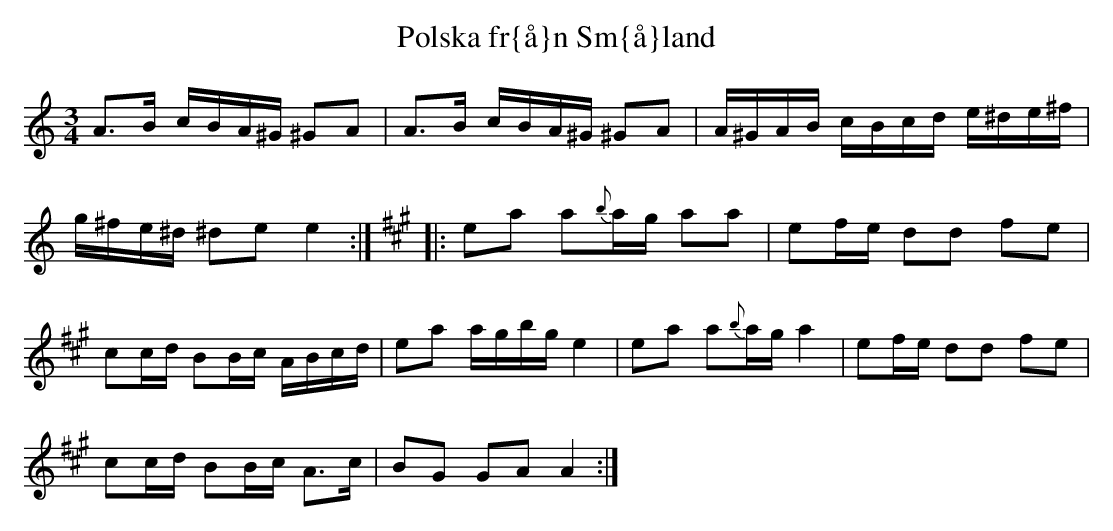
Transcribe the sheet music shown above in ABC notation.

X:1
T:Polska fr{\aa}n Sm{\aa}land
M:3/4
L:1/16
K:Am
A3B cBA^G ^G2A2 | A3B cBA^G ^G2A2 | A^GAB cBcd e^de^f |
g^fe^d ^d2e2 e4 :| [K:A] |: e2a2 a2{b}ag a2a2 | e2fe d2d2 f2e2 |
c2cd B2Bc ABcd | e2a2 agbg e4 | e2a2 a2{b}ag a4 | e2fe d2d2 f2e2 |
c2cd B2Bc A3c | B2G2 G2A2 A4 :|
